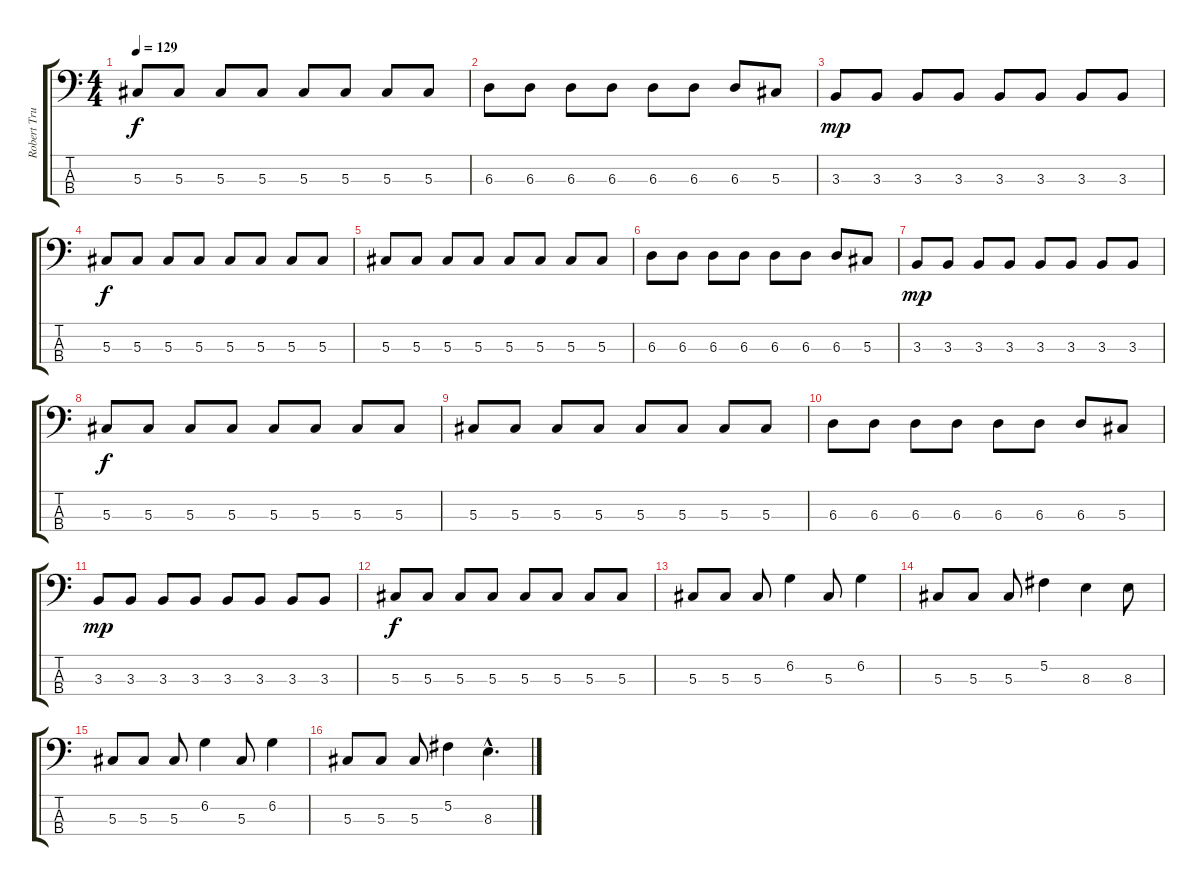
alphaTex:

\track ("Robert Trujillo" "Robert Tru") {instrument electricbasspick}
\staff {score tabs}
\tuning (Gb2 Db2 Ab1 Eb1) {hide}
\ts (4 4)
\tempo 129
\clef f4
\ks c
5.3.8{dy f} 5.3.8 5.3.8 5.3.8 5.3.8 5.3.8 5.3.8 5.3.8 |
6.3.8 6.3.8 6.3.8 6.3.8 6.3.8 6.3.8 6.3.8 5.3.8 |
3.3.8{dy mp} 3.3.8 3.3.8 3.3.8 3.3.8 3.3.8 3.3.8 3.3.8 |
5.3.8{dy f} 5.3.8 5.3.8 5.3.8 5.3.8 5.3.8 5.3.8 5.3.8 |
5.3.8 5.3.8 5.3.8 5.3.8 5.3.8 5.3.8 5.3.8 5.3.8 |
6.3.8 6.3.8 6.3.8 6.3.8 6.3.8 6.3.8 6.3.8 5.3.8 |
3.3.8{dy mp} 3.3.8 3.3.8 3.3.8 3.3.8 3.3.8 3.3.8 3.3.8 |
5.3.8{dy f} 5.3.8 5.3.8 5.3.8 5.3.8 5.3.8 5.3.8 5.3.8 |
5.3.8 5.3.8 5.3.8 5.3.8 5.3.8 5.3.8 5.3.8 5.3.8 |
6.3.8 6.3.8 6.3.8 6.3.8 6.3.8 6.3.8 6.3.8 5.3.8 |
3.3.8{dy mp} 3.3.8 3.3.8 3.3.8 3.3.8 3.3.8 3.3.8 3.3.8 |
5.3.8{dy f} 5.3.8 5.3.8 5.3.8 5.3.8 5.3.8 5.3.8 5.3.8 |
5.3.8 5.3.8 5.3.8 6.2.4 5.3.8 6.2.4 |
5.3.8 5.3.8 5.3.8 5.2.4 8.3.4 8.3.8 |
5.3.8 5.3.8 5.3.8 6.2.4 5.3.8 6.2.4 |
5.3.8 5.3.8 5.3.8 5.2.4 8.3{hac}.4{d}
